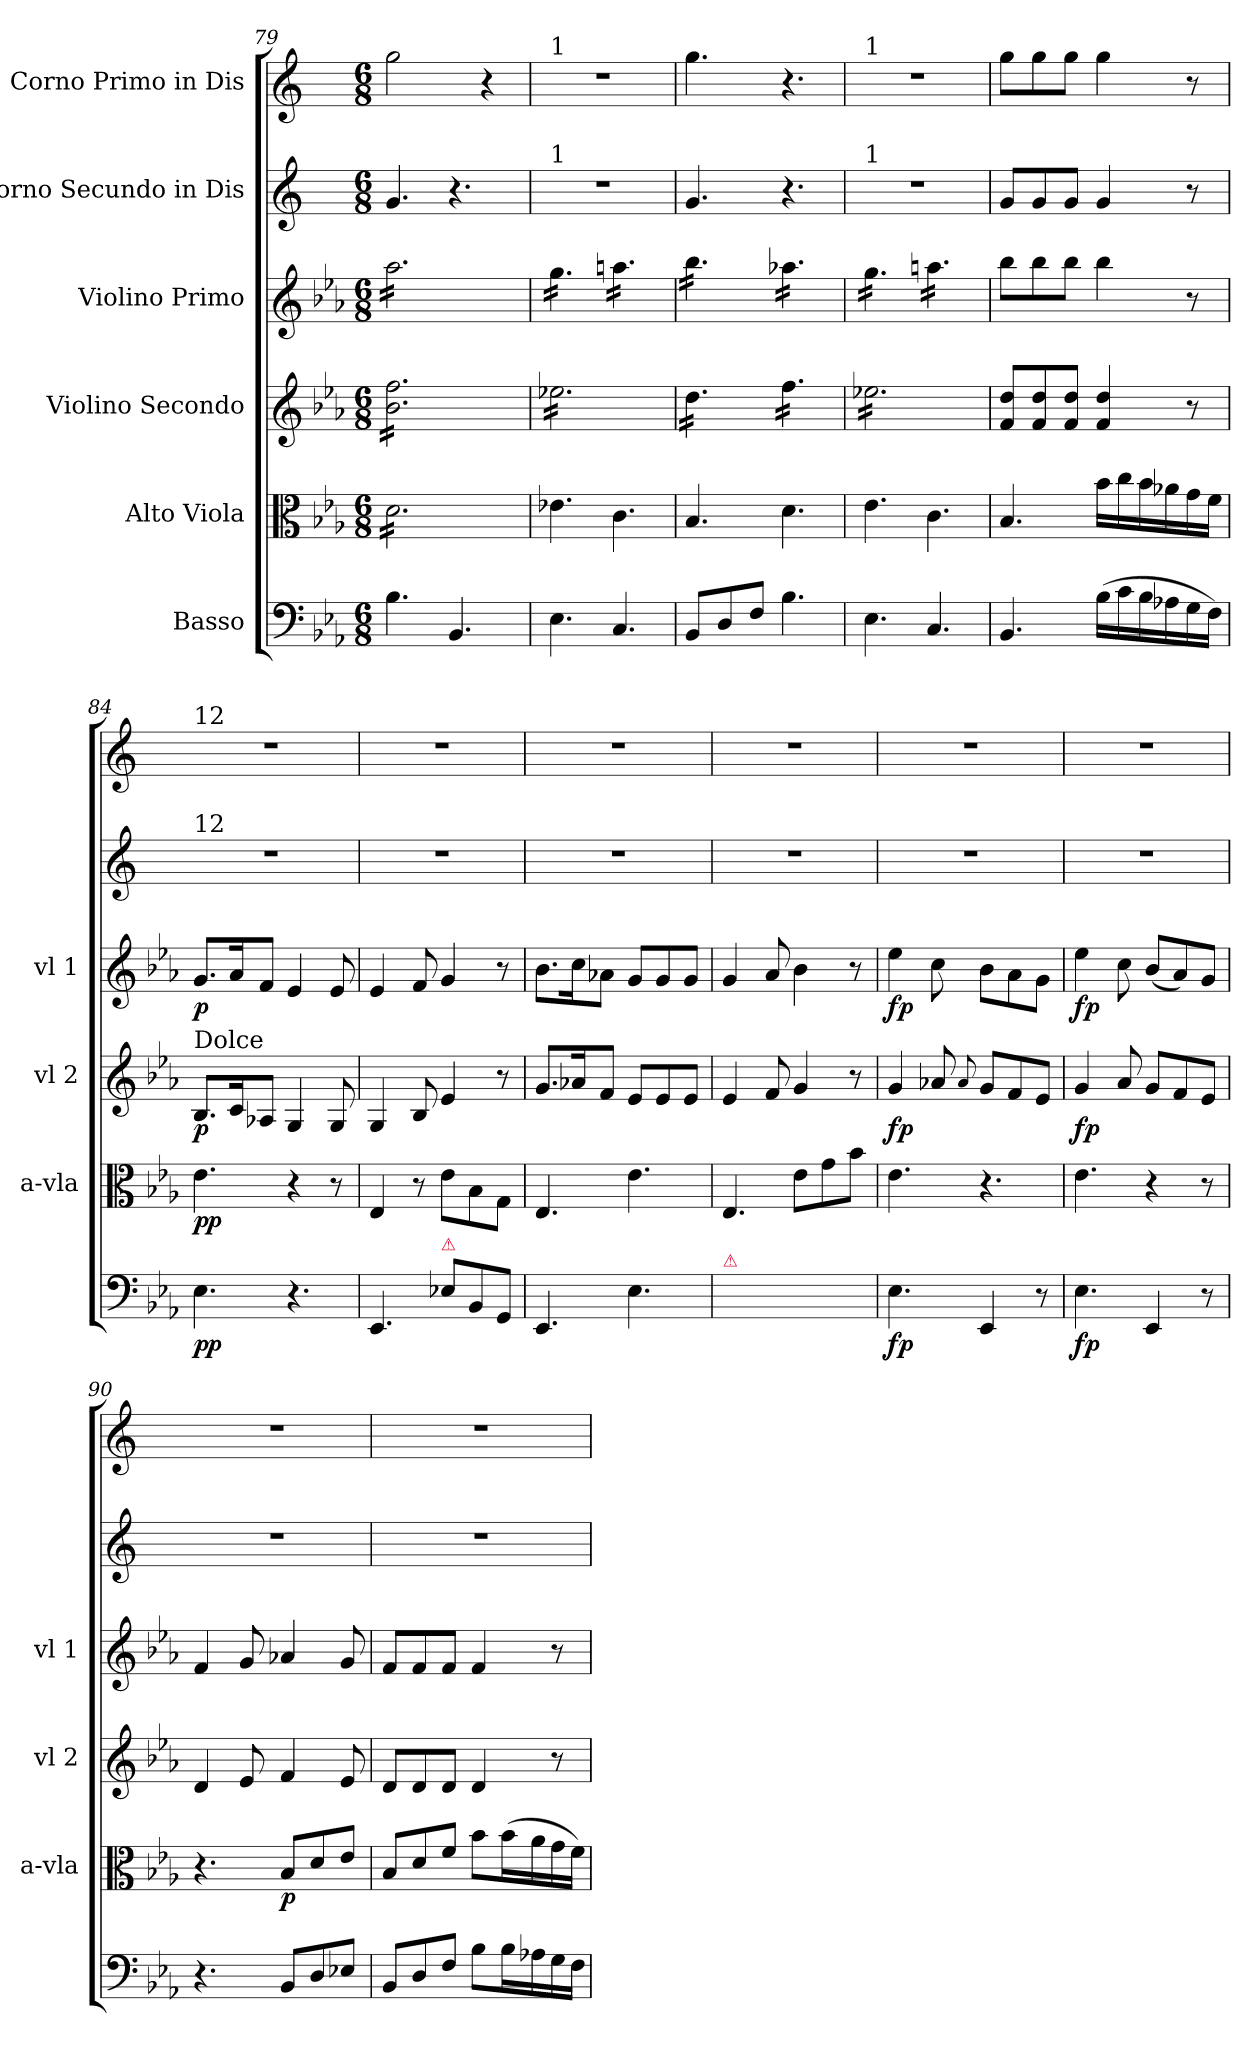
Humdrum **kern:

**kern	**dynam	**kern	**dynam	**kern	**dynam	**kern	**dynam	**kern	**kern
*part6	*part6	*part5	*part5	*part4	*part4	*part3	*part3	*part2	*part1
*staff6	*staff6	*staff5	*staff5	*staff4	*staff4	*staff3	*staff3	*staff2	*staff1
*I"Basso	*	*I"Alto Viola	*	*I"Violino Secondo	*	*I"Violino Primo	*	*I"Corno Secundo in Dis	*I"Corno Primo in Dis
*	*	*I'a-vla	*	*I'vl 2	*	*I'vl 1	*	*	*
*clefF4	*	*clefC3	*	*clefG2	*	*clefG2	*	*clefG2	*clefG2
*	*	*	*	*	*	*	*	*ITrd5c9	*ITrd5c9
*k[b-e-a-]	*	*k[b-e-a-]	*	*k[b-e-a-]	*	*k[b-e-a-]	*	*k[b-e-a-]	*k[b-e-a-]
*E-:	*	*E-:	*	*E-:	*	*E-:	*	*E-:	*E-:
*M6/8	*	*M6/8	*	*M6/8	*	*M6/8	*	*M6/8	*M6/8
=79	=79	=79	=79	=79	=79	=79	=79	=79	=79
*	*	*tremolo	*	*	*	*	*	*	*
*	*	*	*	*tremolo	*	*	*	*	*
*	*	*	*	*	*	*tremolo	*	*	*
4.B-\	.	16d\LL	.	16b-\ 16ff\LL	.	16aa-\LL	.	4.B-/	2b-\
.	.	16d\	.	16b-\ 16ff\	.	16aa-\	.	.	.
.	.	16d\	.	16b-\ 16ff\	.	16aa-\	.	.	.
.	.	16d\	.	16b-\ 16ff\	.	16aa-\	.	.	.
.	.	16d\	.	16b-\ 16ff\	.	16aa-\	.	.	.
.	.	16d\	.	16b-\ 16ff\	.	16aa-\	.	.	.
4.BB-/	.	16d\	.	16b-\ 16ff\	.	16aa-\	.	4.r	.
.	.	16d\	.	16b-\ 16ff\	.	16aa-\	.	.	.
.	.	16d\	.	16b-\ 16ff\	.	16aa-\	.	.	4r
.	.	16d\	.	16b-\ 16ff\	.	16aa-\	.	.	.
.	.	16d\	.	16b-\ 16ff\	.	16aa-\	.	.	.
.	.	16d\JJ	.	16b-\ 16ff\JJ	.	16aa-\JJ	.	.	.
*	*	*Xtremolo	*	*	*	*	*	*	*
=80	=80	=80	=80	=80	=80	=80	=80	=80	=80
!	!	!	!	!	!	!	!	!	!LO:TX:a:t=1
!	!	!	!	!	!	!	!	!LO:TX:a:t=1	!
4.E-\	.	4.e-X\	.	16ee-X\LL	.	16gg\LL	.	2.r	2.r
.	.	.	.	16ee-X\	.	16gg\	.	.	.
.	.	.	.	16ee-X\	.	16gg\	.	.	.
.	.	.	.	16ee-X\	.	16gg\	.	.	.
.	.	.	.	16ee-X\	.	16gg\	.	.	.
.	.	.	.	16ee-X\	.	16gg\JJ	.	.	.
4.C/	.	4.c\	.	16ee-X\	.	16aan\LL	.	.	.
.	.	.	.	16ee-X\	.	16aan\	.	.	.
.	.	.	.	16ee-X\	.	16aan\	.	.	.
.	.	.	.	16ee-X\	.	16aan\	.	.	.
.	.	.	.	16ee-X\	.	16aan\	.	.	.
.	.	.	.	16ee-X\JJ	.	16aan\JJ	.	.	.
=81	=81	=81	=81	=81	=81	=81	=81	=81	=81
8BB-/L	.	4.B-/	.	16dd\LL	.	16bb-\LL	.	4.B-/	4.b-\
.	.	.	.	16dd\	.	16bb-\	.	.	.
8D/	.	.	.	16dd\	.	16bb-\	.	.	.
.	.	.	.	16dd\	.	16bb-\	.	.	.
8F/J	.	.	.	16dd\	.	16bb-\	.	.	.
.	.	.	.	16dd\JJ	.	16bb-\JJ	.	.	.
4.B-\	.	4.d\	.	16ff\LL	.	16aa-X\LL	.	4.r	4.r
.	.	.	.	16ff\	.	16aa-X\	.	.	.
.	.	.	.	16ff\	.	16aa-X\	.	.	.
.	.	.	.	16ff\	.	16aa-X\	.	.	.
.	.	.	.	16ff\	.	16aa-X\	.	.	.
.	.	.	.	16ff\JJ	.	16aa-X\JJ	.	.	.
=82	=82	=82	=82	=82	=82	=82	=82	=82	=82
!	!	!	!	!	!	!	!	!	!LO:TX:a:t=1
!	!	!	!	!	!	!	!	!LO:TX:a:t=1	!
4.E-\	.	4.e-\	.	16ee-X\LL	.	16gg\LL	.	2.r	2.r
.	.	.	.	16ee-X\	.	16gg\	.	.	.
.	.	.	.	16ee-X\	.	16gg\	.	.	.
.	.	.	.	16ee-X\	.	16gg\	.	.	.
.	.	.	.	16ee-X\	.	16gg\	.	.	.
.	.	.	.	16ee-X\	.	16gg\JJ	.	.	.
4.C/	.	4.c\	.	16ee-X\	.	16aan\LL	.	.	.
.	.	.	.	16ee-X\	.	16aan\	.	.	.
.	.	.	.	16ee-X\	.	16aan\	.	.	.
.	.	.	.	16ee-X\	.	16aan\	.	.	.
.	.	.	.	16ee-X\	.	16aan\	.	.	.
.	.	.	.	16ee-X\JJ	.	16aan\JJ	.	.	.
*	*	*	*	*	*	*Xtremolo	*	*	*
*	*	*	*	*Xtremolo	*	*	*	*	*
=83	=83	=83	=83	=83	=83	=83	=83	=83	=83
4.BB-/	.	4.B-/	.	8f/ 8dd/L	.	8bb-\L	.	8B-/L	8b-\L
.	.	.	.	8f/ 8dd/	.	8bb-\	.	8B-/	8b-\
.	.	.	.	8f/ 8dd/J	.	8bb-\J	.	8B-/J	8b-\J
(16B-\LL	.	16b-\LL	.	4f/ 4dd/	.	4bb-\	.	4B-/	4b-\
16c\	.	16cc\	.	.	.	.	.	.	.
16B-\	.	16b-\	.	.	.	.	.	.	.
16A-X\	.	16a-X\	.	.	.	.	.	.	.
16G\	.	16g\	.	8r	.	8r	.	8r	8r
16F\JJ)	.	16f\JJ	.	.	.	.	.	.	.
=84	=84	=84	=84	=84	=84	=84	=84	=84	=84
!	!	!	!	!	!	!	!	!	!LO:TX:a:t=12
!	!	!	!	!	!	!	!	!LO:TX:a:t=12	!
!	!	!	!	!LO:TX:a:t=Dolce	!	!	!	!	!
4.E-\	pp	4.e-\	pp	8.B-/L	p	8.g/L	p	2.r	2.r
.	.	.	.	16c/K	.	16a-/K	.	.	.
.	.	.	.	8A-X/J	.	8f/J	.	.	.
4.r	.	4r	.	4G/	.	4e-/	.	.	.
.	.	8r	.	8G/	.	8e-/	.	.	.
=85	=85	=85	=85	=85	=85	=85	=85	=85	=85
4.EE-/	.	4E-/	.	4G/	.	4e-/	.	2.r	2.r
.	.	8r	.	8B-/	.	8f/	.	.	.
!LO:TX:a:color=crimson:t=⚠	!	!	!	!	!	!	!	!	!
8E-X/L	.	8e-\L	.	4e-/	.	4g/	.	.	.
8BB-/	.	8B-\	.	.	.	.	.	.	.
8GG/J	.	8G\J	.	8r	.	8r	.	.	.
=86	=86	=86	=86	=86	=86	=86	=86	=86	=86
4.EE-/	.	4.E-/	.	8.g/L	.	8.b-\L	.	2.r	2.r
.	.	.	.	16a-X/K	.	16cc\K	.	.	.
.	.	.	.	8f/J	.	8a-X\J	.	.	.
4.E-\	.	4.e-\	.	8e-/L	.	8g/L	.	.	.
.	.	.	.	8e-/	.	8g/	.	.	.
.	.	.	.	8e-/J	.	8g/J	.	.	.
=87	=87	=87	=87	=87	=87	=87	=87	=87	=87
!LO:TX:a:color=crimson:t=⚠	!	!	!	!	!	!	!	!	!
2.ryy	.	4.E-/	.	4e-/	.	4g/	.	2.r	2.r
.	.	.	.	8f/	.	8a-/	.	.	.
.	.	8e-\L	.	4g/	.	4b-\	.	.	.
.	.	8g\	.	.	.	.	.	.	.
.	.	8b-\J	.	8r	.	8r	.	.	.
=88	=88	=88	=88	=88	=88	=88	=88	=88	=88
!	!	!	!LO:DY:b	!	!	!	!	!	!
4.E-\	fp	4.e-\	for	4g/	fp	4ee-\	fp	2.r	2.r
.	.	.	.	8a-X/	.	8cc\	.	.	.
.	.	.	.	8qqa-/	.	.	.	.	.
4EE-/	.	4.r	.	8g/L	.	8b-\L	.	.	.
.	.	.	.	8f/	.	8a-\	.	.	.
8r	.	.	.	8e-/J	.	8g\J	.	.	.
=89	=89	=89	=89	=89	=89	=89	=89	=89	=89
!	!	!	!LO:DY:b	!	!	!	!	!	!
4.E-\	fp	4.e-\	for	4g/	fp	4ee-\	fp	2.r	2.r
.	.	.	.	8a-/	.	8cc\	.	.	.
4EE-/	.	4r	.	8g/L	.	(8b-/L	.	.	.
.	.	.	.	8f/	.	8a-/)	.	.	.
8r	.	8r	.	8e-/J	.	8g/J	.	.	.
=90	=90	=90	=90	=90	=90	=90	=90	=90	=90
4.r	.	4.r	.	4d/	.	4f/	.	2.r	2.r
.	.	.	.	8e-/	.	8g/	.	.	.
8BB-/L	.	8B-/L	p	4f/	.	4a-X/	.	.	.
8D/	.	8d/	.	.	.	.	.	.	.
8E-X/J	.	8e-/J	.	8e-/	.	8g/	.	.	.
=91	=91	=91	=91	=91	=91	=91	=91	=91	=91
8BB-/L	.	8B-/L	.	8d/L	.	8f/L	.	2.r	2.r
8D/	.	8d/	.	8d/	.	8f/	.	.	.
8F/J	.	8f/J	.	8d/J	.	8f/J	.	.	.
8B-\L	.	8b-\L	.	4d/	.	4f/	.	.	.
16B-\L	.	(16b-\L	.	.	.	.	.	.	.
16A-X\	.	16a-\	.	.	.	.	.	.	.
16G\	.	16g\	.	8r	.	8r	.	.	.
16F\JJ	.	16f\JJ)	.	.	.	.	.	.	.
=	=	=	=	=	=	=	=	=	=
*-	*-	*-	*-	*-	*-	*-	*-	*-	*-
